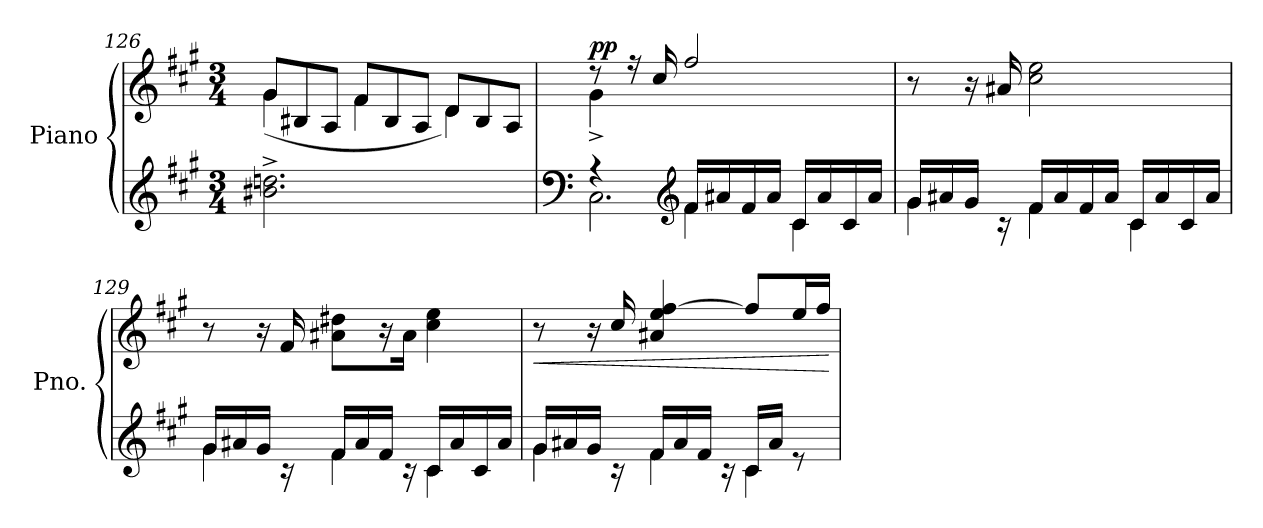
**kern	**kern	**dynam
*part1	*part1	*part1
*staff2	*staff1	*staff1/2
*I"Piano	*	*
*I'Pno.	*	*
!!LO:LB:g=z
*clefG2	*clefG2	*
*k[f#c#g#]	*k[f#c#g#]	*
*M3/4	*M3/4	*
*	*Xtuplet	*
=126	=126	=126
*	*^	*
2.b#X\^ 2.ddn\^	12g#/L	(4g#\	.
.	12B#X/	.	.
.	12A/J	.	.
.	12f#/L	4f#\	.
.	12B#/	.	.
.	12A/J	.	.
.	12d/L	4d\)	.
.	12B#/	.	.
.	12A/J	.	.
=127	=127	=127	=127
*clefF4	*	*	*
*^	*	*	*
*	*^	*	*	*
!	!	!	!	!	!LO:DY:b=2
!	!	!	!	!	!LO:DY:n=1:a
4ryy	4r	2.C#\	8r	(4g#^\	p p
.	.	.	16r	.	.
.	.	.	16cc#/	.	.
*clefG2	*	*	*	*	*
4f#\	16f#/LL	.	2ff#/	2ryy	.
.	16a#X/	.	.	.	.
.	16f#/	.	.	.	.
.	16a#/JJ	.	.	.	.
4c#\	16c#/LL	.	.	.	.
.	16a#/	.	.	.	.
.	16c#/	.	.	.	.
.	16a#/JJ	.	.	.	.
*	*v	*v	*	*	*
*	*	*v	*v	*
=128	=128	=128	=128
16g#/LL	4g#\	8r	.
16a#X/	.	.	.
16g#/JJ	.	16r	.
16rc	.	16a#X/	.
16f#/LL	4f#\	2cc#\ 2ee\	.
16a#/	.	.	.
16f#/	.	.	.
16a#/JJ	.	.	.
16c#/LL	4c#\	.	.
16a#/	.	.	.
16c#/	.	.	.
16a#/JJ)	.	.	.
=129	=129	=129	=129
16g#/LL	4g#\	8r	.
16a#X/	.	.	.
16g#/JJ	.	16r	.
16rc	.	16f#/	.
16f#/LL	4f#\	8a#X\ 8dd#X\L	.
16a#/	.	.	.
16f#/JJ	.	16r	.
16rc	.	16a#\Jk	.
16c#/LL	4c#\	4cc#\ 4ee\	.
16a#/	.	.	.
16c#/	.	.	.
16a#/JJ	.	.	.
!!LO:PB:g=z
=130	=130	=130	=130
!	!	!	!LO:HP:b
16g#/LL	4g#\	8r	<
16a#X/	.	.	.
16g#/JJ	.	16r	.
16rc	.	16cc#/	.
16f#/LL	4f#\	4a#X/ 4ee/ [4ff#/	.
16a#/	.	.	.
16f#/JJ	.	.	.
16rc	.	.	.
16c#/LL	4c#\	8ff#/L]	.
16a#/JJ	.	.	.
8re	.	16ee/L	.
.	.	16ff#/JJ	.
*v	*v	*	*
.	.	[
=	=	=
*-	*-	*-
